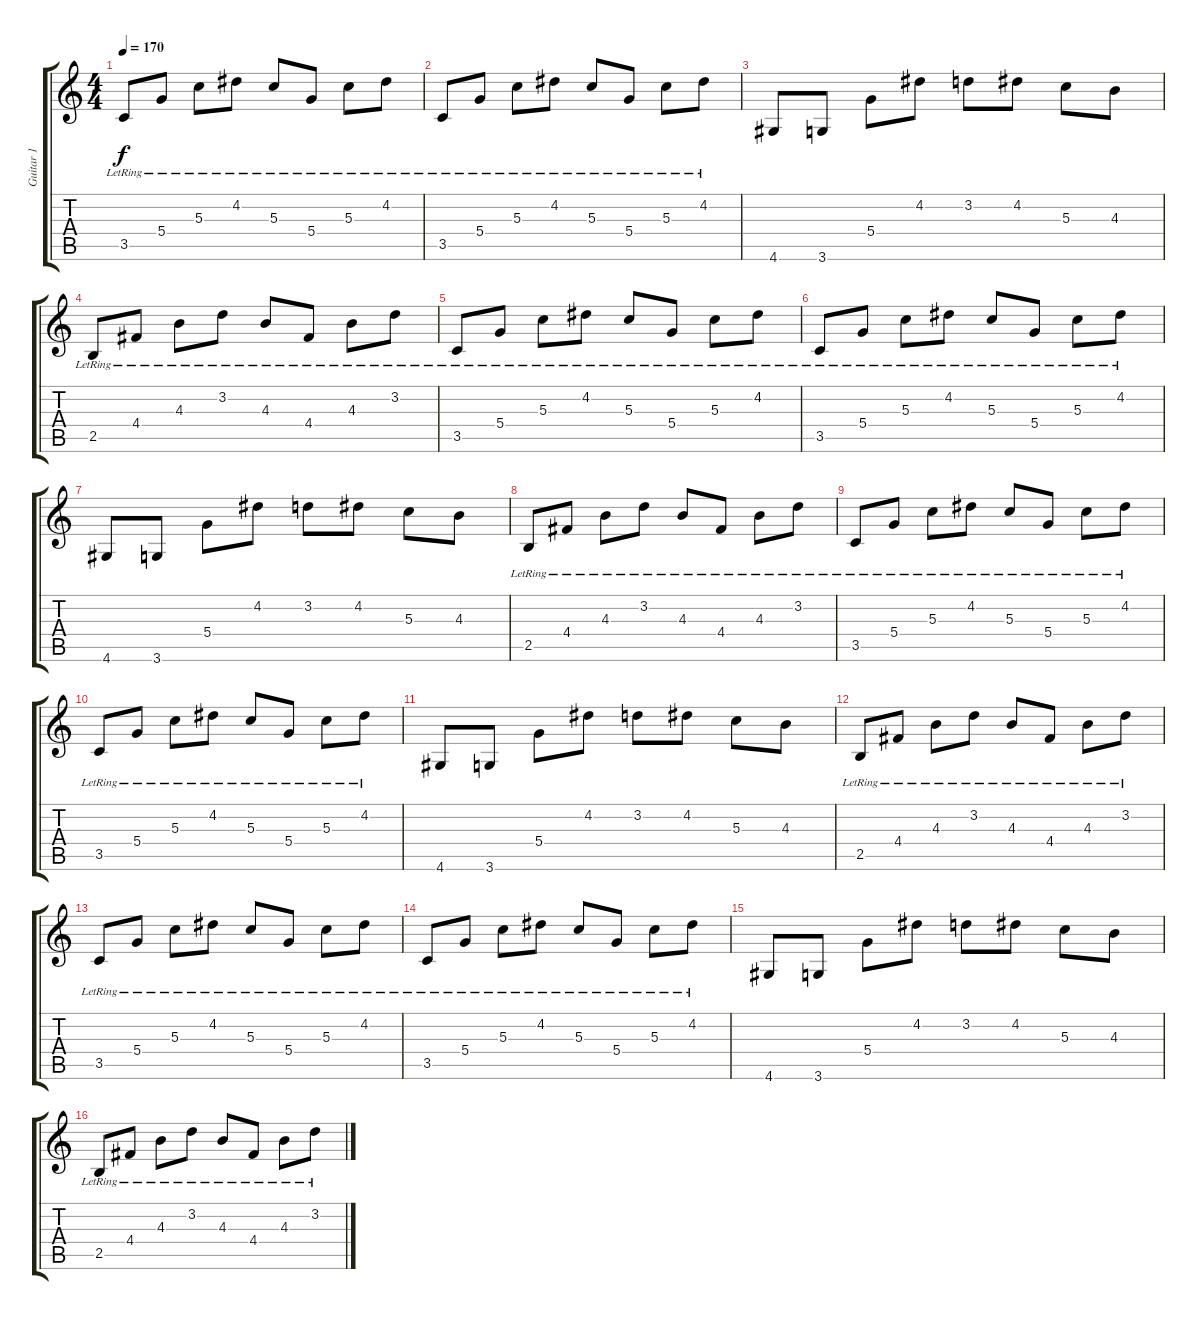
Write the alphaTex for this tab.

\track ("Guitar 1" "Guitar 1") {instrument acousticguitarsteel}
\staff {score tabs}
\tuning (E4 B3 G3 D3 A2 E2) {hide}
\ts (4 4)
\tempo 170
\clef g2
\ks c
3.5{lr}.8{dy f} 5.4{lr}.8 5.3{lr}.8 4.2{lr}.8 5.3{lr}.8 5.4{lr}.8 5.3{lr}.8 4.2{lr}.8 |
3.5{lr}.8 5.4{lr}.8 5.3{lr}.8 4.2{lr}.8 5.3{lr}.8 5.4{lr}.8 5.3{lr}.8 4.2{lr}.8 |
4.6.8 3.6.8 5.4.8 4.2.8 3.2.8 4.2.8 5.3.8 4.3.8 |
2.5{lr}.8 4.4{lr}.8 4.3{lr}.8 3.2{lr}.8 4.3{lr}.8 4.4{lr}.8 4.3{lr}.8 3.2{lr}.8 |
3.5{lr}.8 5.4{lr}.8 5.3{lr}.8 4.2{lr}.8 5.3{lr}.8 5.4{lr}.8 5.3{lr}.8 4.2{lr}.8 |
3.5{lr}.8 5.4{lr}.8 5.3{lr}.8 4.2{lr}.8 5.3{lr}.8 5.4{lr}.8 5.3{lr}.8 4.2{lr}.8 |
4.6.8 3.6.8 5.4.8 4.2.8 3.2.8 4.2.8 5.3.8 4.3.8 |
2.5{lr}.8 4.4{lr}.8 4.3{lr}.8 3.2{lr}.8 4.3{lr}.8 4.4{lr}.8 4.3{lr}.8 3.2{lr}.8 |
3.5{lr}.8 5.4{lr}.8 5.3{lr}.8 4.2{lr}.8 5.3{lr}.8 5.4{lr}.8 5.3{lr}.8 4.2{lr}.8 |
3.5{lr}.8 5.4{lr}.8 5.3{lr}.8 4.2{lr}.8 5.3{lr}.8 5.4{lr}.8 5.3{lr}.8 4.2{lr}.8 |
4.6.8 3.6.8 5.4.8 4.2.8 3.2.8 4.2.8 5.3.8 4.3.8 |
2.5{lr}.8 4.4{lr}.8 4.3{lr}.8 3.2{lr}.8 4.3{lr}.8 4.4{lr}.8 4.3{lr}.8 3.2{lr}.8 |
3.5{lr}.8 5.4{lr}.8 5.3{lr}.8 4.2{lr}.8 5.3{lr}.8 5.4{lr}.8 5.3{lr}.8 4.2{lr}.8 |
3.5{lr}.8 5.4{lr}.8 5.3{lr}.8 4.2{lr}.8 5.3{lr}.8 5.4{lr}.8 5.3{lr}.8 4.2{lr}.8 |
4.6.8 3.6.8 5.4.8 4.2.8 3.2.8 4.2.8 5.3.8 4.3.8 |
2.5{lr}.8 4.4{lr}.8 4.3{lr}.8 3.2{lr}.8 4.3{lr}.8 4.4{lr}.8 4.3{lr}.8 3.2{lr}.8
